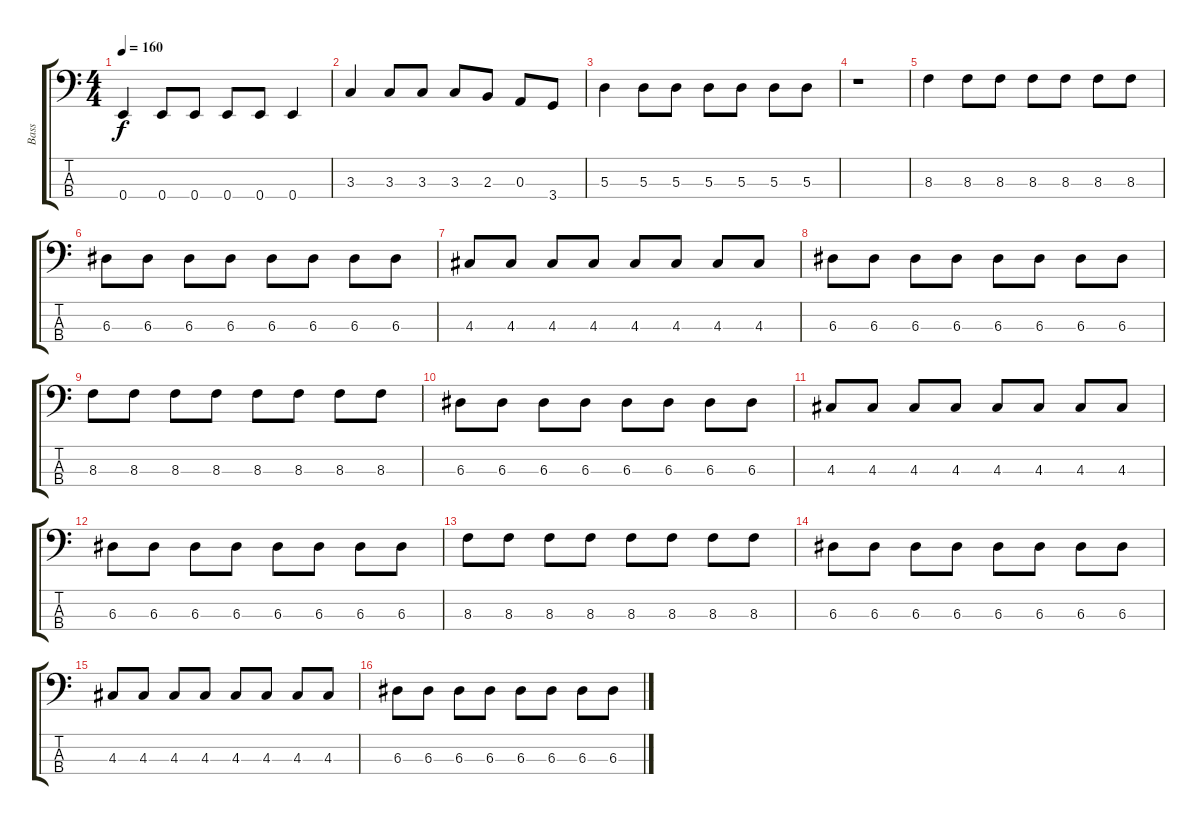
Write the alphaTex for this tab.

\track ("Bass" "Bass") {instrument electricbasspick}
\staff {score tabs}
\tuning (G2 D2 A1 E1) {hide}
\ts (4 4)
\tempo 160
\clef f4
\ks c
0.4.4{dy f} 0.4.8 0.4.8 0.4.8 0.4.8 0.4.4 |
3.3.4 3.3.8 3.3.8 3.3.8 2.3.8 0.3.8 3.4.8 |
5.3.4 5.3.8 5.3.8 5.3.8 5.3.8 5.3.8 5.3.8 |
r.1 |
8.3.4 8.3.8 8.3.8 8.3.8 8.3.8 8.3.8 8.3.8 |
6.3.8 6.3.8 6.3.8 6.3.8 6.3.8 6.3.8 6.3.8 6.3.8 |
4.3.8 4.3.8 4.3.8 4.3.8 4.3.8 4.3.8 4.3.8 4.3.8 |
6.3.8 6.3.8 6.3.8 6.3.8 6.3.8 6.3.8 6.3.8 6.3.8 |
8.3.8 8.3.8 8.3.8 8.3.8 8.3.8 8.3.8 8.3.8 8.3.8 |
6.3.8 6.3.8 6.3.8 6.3.8 6.3.8 6.3.8 6.3.8 6.3.8 |
4.3.8 4.3.8 4.3.8 4.3.8 4.3.8 4.3.8 4.3.8 4.3.8 |
6.3.8 6.3.8 6.3.8 6.3.8 6.3.8 6.3.8 6.3.8 6.3.8 |
8.3.8 8.3.8 8.3.8 8.3.8 8.3.8 8.3.8 8.3.8 8.3.8 |
6.3.8 6.3.8 6.3.8 6.3.8 6.3.8 6.3.8 6.3.8 6.3.8 |
4.3.8 4.3.8 4.3.8 4.3.8 4.3.8 4.3.8 4.3.8 4.3.8 |
6.3.8 6.3.8 6.3.8 6.3.8 6.3.8 6.3.8 6.3.8 6.3.8
